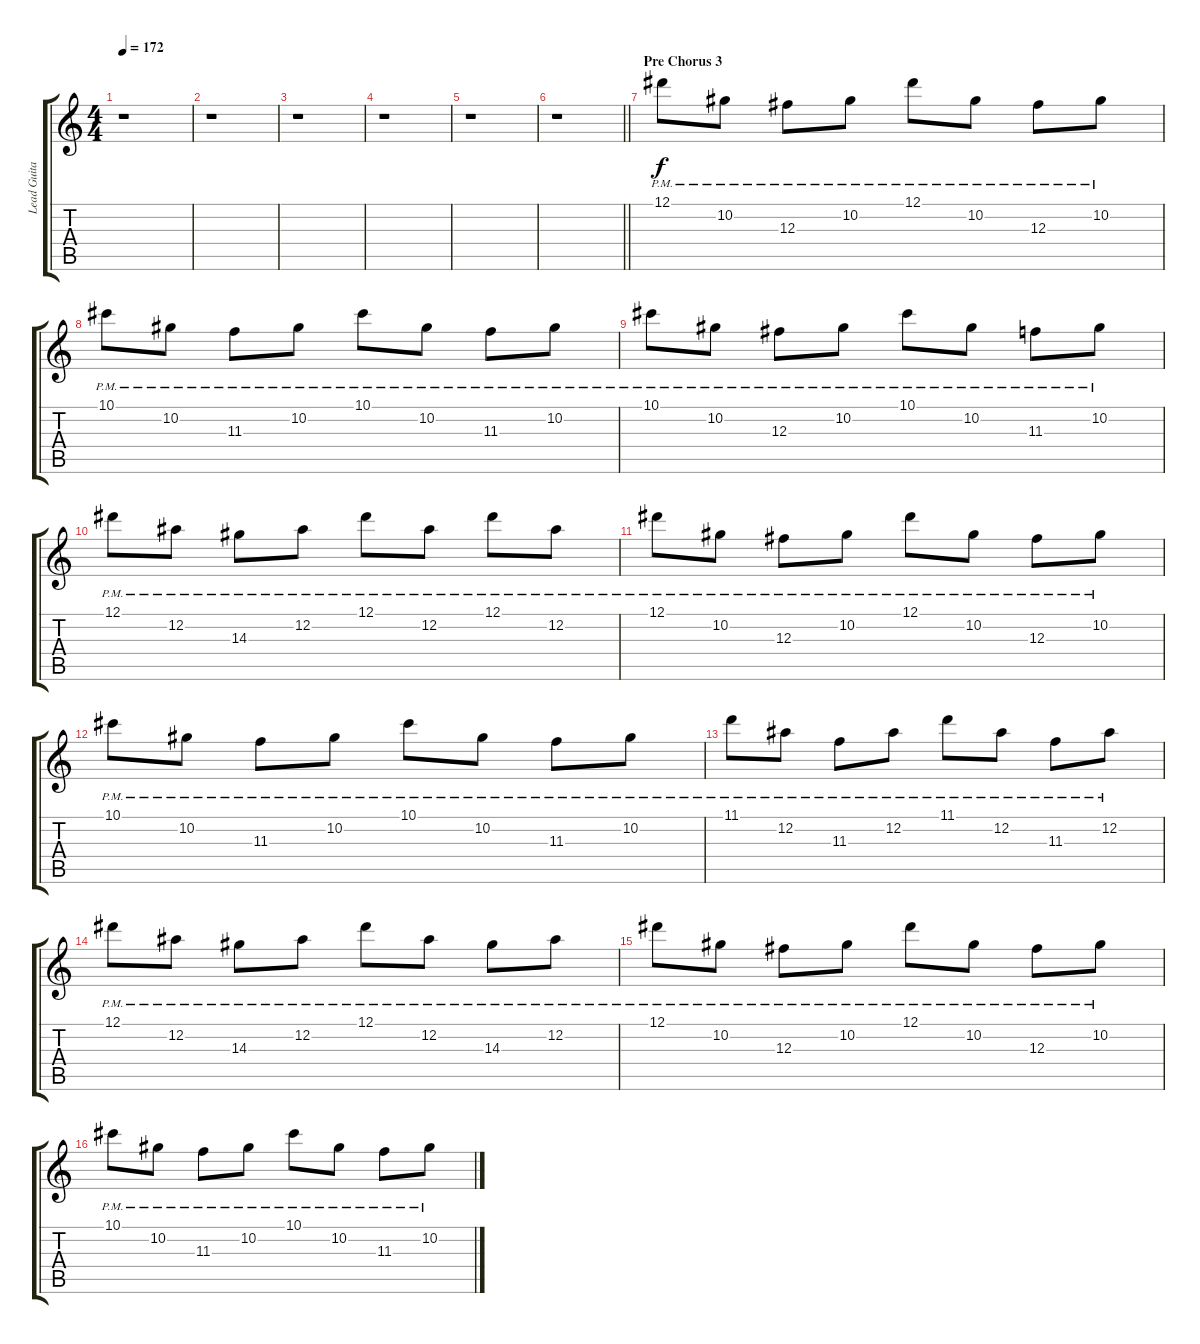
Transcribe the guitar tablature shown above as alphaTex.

\track ("Lead Guitar 2: Pata" "Lead Guita") {instrument distortionguitar}
\staff {score tabs}
\tuning (Eb4 Bb3 Gb3 Db3 Ab2 Eb2) {hide}
\ts (4 4)
\tempo 172
\clef g2
\ks c
r.1{dy ff} |
r.1 |
r.1 |
r.1 |
r.1 |
\barLineRight lightlight
r.1 |
\section ("" "Pre Chorus 3")
12.1{pm}.8{dy f volume 11 balance 2 instrument electricguitarclean} 10.2{pm}.8 12.3{pm}.8 10.2{pm}.8 12.1{pm}.8 10.2{pm}.8 12.3{pm}.8 10.2{pm}.8 |
10.1{pm}.8 10.2{pm}.8 11.3{pm}.8 10.2{pm}.8 10.1{pm}.8 10.2{pm}.8 11.3{pm}.8 10.2{pm}.8 |
10.1{pm}.8 10.2{pm}.8 12.3{pm}.8 10.2{pm}.8 10.1{pm}.8 10.2{pm}.8 11.3{pm}.8 10.2{pm}.8 |
12.1{pm}.8 12.2{pm}.8 14.3{pm}.8 12.2{pm}.8 12.1{pm}.8 12.2{pm}.8 12.1{pm}.8 12.2{pm}.8 |
12.1{pm}.8 10.2{pm}.8 12.3{pm}.8 10.2{pm}.8 12.1{pm}.8 10.2{pm}.8 12.3{pm}.8 10.2{pm}.8 |
10.1{pm}.8 10.2{pm}.8 11.3{pm}.8 10.2{pm}.8 10.1{pm}.8 10.2{pm}.8 11.3{pm}.8 10.2{pm}.8 |
11.1{pm}.8 12.2{pm}.8 11.3{pm}.8 12.2{pm}.8 11.1{pm}.8 12.2{pm}.8 11.3{pm}.8 12.2{pm}.8 |
12.1{pm}.8 12.2{pm}.8 14.3{pm}.8 12.2{pm}.8 12.1{pm}.8 12.2{pm}.8 14.3{pm}.8 12.2{pm}.8 |
12.1{pm}.8 10.2{pm}.8 12.3{pm}.8 10.2{pm}.8 12.1{pm}.8 10.2{pm}.8 12.3{pm}.8 10.2{pm}.8 |
10.1{pm}.8 10.2{pm}.8 11.3{pm}.8 10.2{pm}.8 10.1{pm}.8 10.2{pm}.8 11.3{pm}.8 10.2{pm}.8
